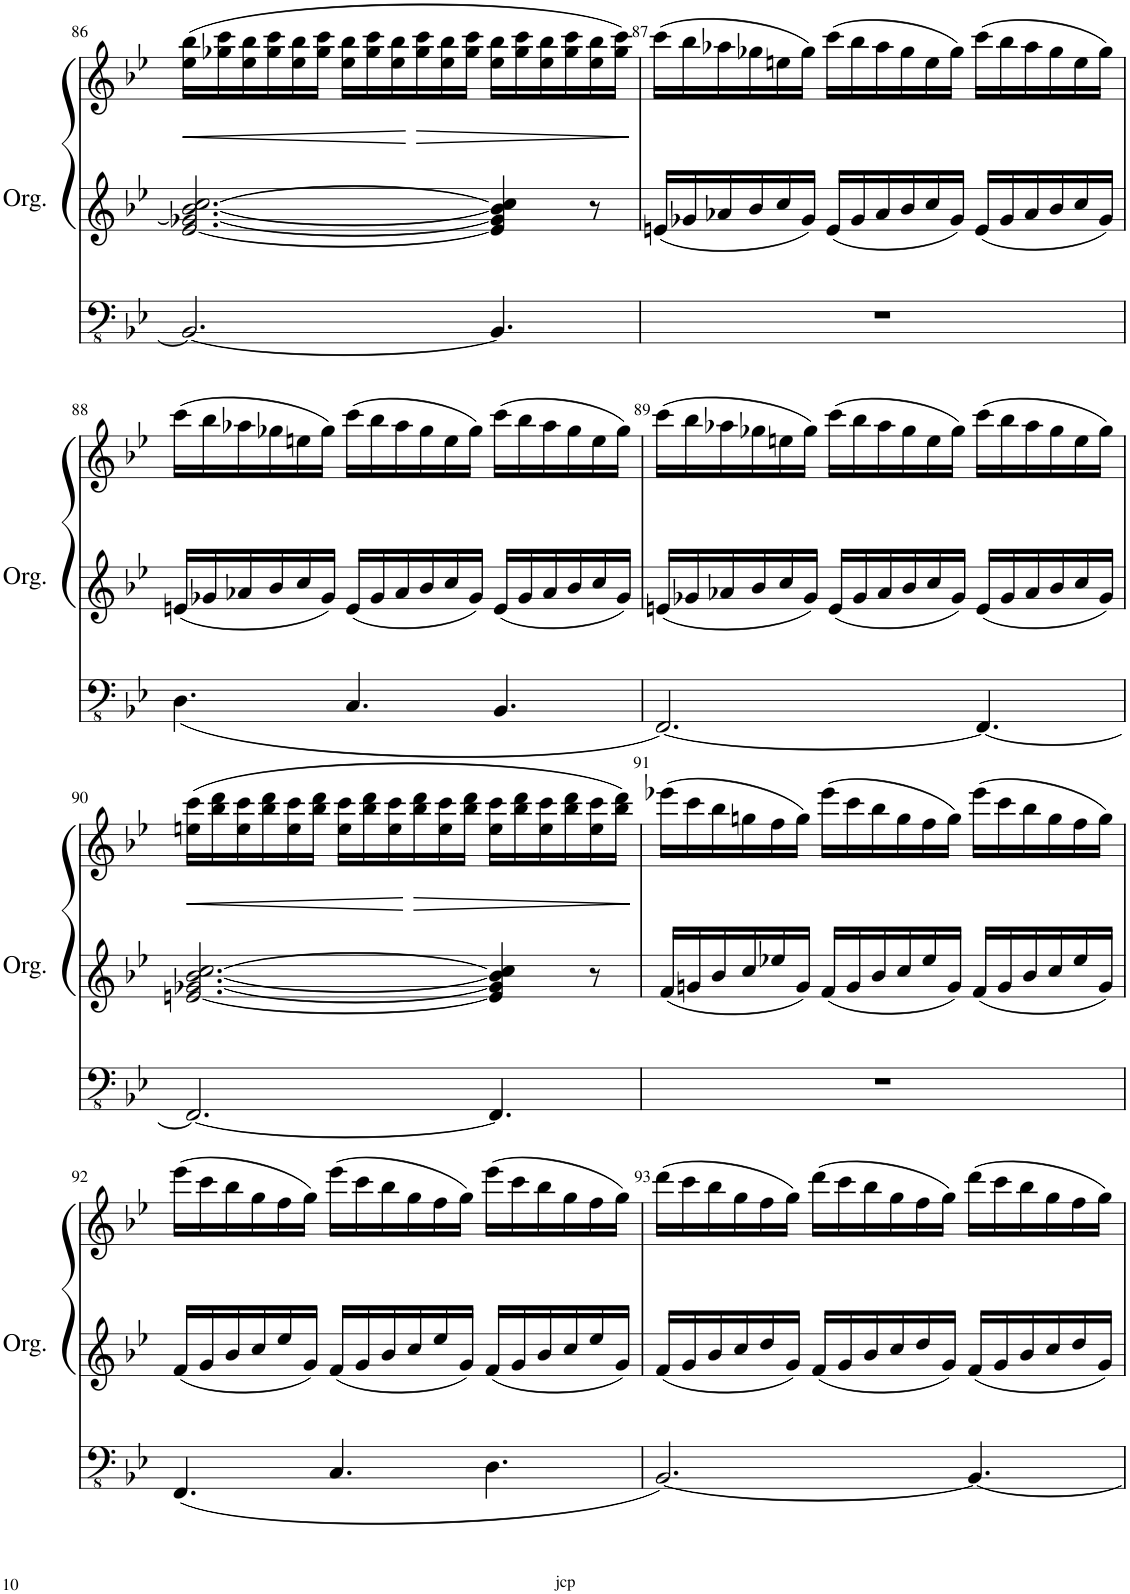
**kern	**kern	**kern	**dynam
*part1	*part1	*part1	*part1
*staff3	*staff2	*staff1	*staff1/2/3
*I"Orgue à tuyaux	*	*	*
*I'Org.	*	*	*
!!LO:PB:g=z
*clefFv4	*clefG2	*clefG2	*
*k[b-e-]	*k[b-e-]	*k[b-e-]	*
*M9/8	*M9/8	*M9/8	*
=86	=86	=86	=86
!	!	!	!LO:HP:b
2.BBB-/_	[2.e-/ 2.g-X/_ [2.b-/ [2.cc/	(16ee-\ 16bb-\LL	<
.	.	16gg-X\ 16ccc\	.
.	.	16ee-\ 16bb-\	.
.	.	16gg-\ 16ccc\	.
.	.	16ee-\ 16bb-\	.
.	.	16gg-\ 16ccc\JJ	.
.	.	16ee-\ 16bb-\LL	.
.	.	16gg-\ 16ccc\	.
.	.	16ee-\ 16bb-\	.
!	!	!	!LO:HP:n=1:b
.	.	16gg-\ 16ccc\	[ >
.	.	16ee-\ 16bb-\	.
.	.	16gg-\ 16ccc\JJ	.
4.BBB-/]	4e-/] 4g-/] 4b-/] 4cc/]	16ee-\ 16bb-\LL	.
.	.	16gg-\ 16ccc\	.
.	.	16ee-\ 16bb-\	.
.	.	16gg-\ 16ccc\	.
.	8r	16ee-\ 16bb-\	.
.	.	16gg-\ 16ccc\JJ)	.
.	.	.	]
=87	=87	=87	=87
8%9r	16en/LL	(16ccc\LL	.
.	16g-X/	16bb-\	.
.	16a-X/	16aa-X\	.
.	16b-/	16gg-X\	.
.	16cc/	16een\	.
.	16g-/JJ	16gg-\JJ)	.
.	16e/LL	(16ccc\LL	.
.	16g-/	16bb-\	.
.	16a-/	16aa-\	.
.	16b-/	16gg-\	.
.	16cc/	16ee\	.
.	16g-/JJ	16gg-\JJ)	.
.	16e/LL	(16ccc\LL	.
.	16g-/	16bb-\	.
.	16a-/	16aa-\	.
.	16b-/	16gg-\	.
.	16cc/	16ee\	.
.	16g-/JJ	16gg-\JJ)	.
!!LO:LB:g=z
=88	=88	=88	=88
4.DD\	16en/LL	(16ccc\LL	.
.	16g-X/	16bb-\	.
.	16a-X/	16aa-X\	.
.	16b-/	16gg-X\	.
.	16cc/	16een\	.
.	16g-/JJ	16gg-\JJ)	.
4.CC/	16e/LL	(16ccc\LL	.
.	16g-/	16bb-\	.
.	16a-/	16aa-\	.
.	16b-/	16gg-\	.
.	16cc/	16ee\	.
.	16g-/JJ	16gg-\JJ)	.
4.BBB-/	16e/LL	(16ccc\LL	.
.	16g-/	16bb-\	.
.	16a-/	16aa-\	.
.	16b-/	16gg-\	.
.	16cc/	16ee\	.
.	16g-/JJ	16gg-\JJ)	.
=89	=89	=89	=89
[2.FFF/	16en/LL	(16ccc\LL	.
.	16g-X/	16bb-\	.
.	16a-X/	16aa-X\	.
.	16b-/	16gg-X\	.
.	16cc/	16een\	.
.	16g-/JJ	16gg-\JJ)	.
.	16e/LL	(16ccc\LL	.
.	16g-/	16bb-\	.
.	16a-/	16aa-\	.
.	16b-/	16gg-\	.
.	16cc/	16ee\	.
.	16g-/JJ	16gg-\JJ)	.
4.FFF/_	16e/LL	(16ccc\LL	.
.	16g-/	16bb-\	.
.	16a-/	16aa-\	.
.	16b-/	16gg-\	.
.	16cc/	16ee\	.
.	16g-/JJ	16gg-\JJ)	.
!!LO:LB:g=z
=90	=90	=90	=90
!	!	!	!LO:HP:b
2.FFF/_	[2.en/ [2.g-X/ [2.b-/ [2.cc/	(16een\ 16ccc\LL	<
.	.	16bb-\ 16ddd\	.
.	.	16ee\ 16ccc\	.
.	.	16bb-\ 16ddd\	.
.	.	16ee\ 16ccc\	.
.	.	16bb-\ 16ddd\JJ	.
.	.	16ee\ 16ccc\LL	.
.	.	16bb-\ 16ddd\	.
.	.	16ee\ 16ccc\	.
!	!	!	!LO:HP:n=1:b
.	.	16bb-\ 16ddd\	[ >
.	.	16ee\ 16ccc\	.
.	.	16bb-\ 16ddd\JJ	.
4.FFF/]	4e/] 4g-/] 4b-/] 4cc/]	16ee\ 16ccc\LL	.
.	.	16bb-\ 16ddd\	.
.	.	16ee\ 16ccc\	.
.	.	16bb-\ 16ddd\	.
.	8r	16ee\ 16ccc\	.
.	.	16bb-\ 16ddd\JJ)	.
.	.	.	]
=91	=91	=91	=91
8%9r	16f/LL	(16eee-X\LL	.
.	16gn/	16ccc\	.
.	16b-/	16bb-\	.
.	16cc/	16ggn\	.
.	16ee-X/	16ff\	.
.	16g/JJ	16gg\JJ)	.
.	16f/LL	(16eee-\LL	.
.	16g/	16ccc\	.
.	16b-/	16bb-\	.
.	16cc/	16gg\	.
.	16ee-/	16ff\	.
.	16g/JJ	16gg\JJ)	.
.	16f/LL	(16eee-\LL	.
.	16g/	16ccc\	.
.	16b-/	16bb-\	.
.	16cc/	16gg\	.
.	16ee-/	16ff\	.
.	16g/JJ	16gg\JJ)	.
!!LO:LB:g=z
=92	=92	=92	=92
4.FFF/	16f/LL	(16eee-\LL	.
.	16g/	16ccc\	.
.	16b-/	16bb-\	.
.	16cc/	16gg\	.
.	16ee-/	16ff\	.
.	16g/JJ	16gg\JJ)	.
4.CC/	16f/LL	(16eee-\LL	.
.	16g/	16ccc\	.
.	16b-/	16bb-\	.
.	16cc/	16gg\	.
.	16ee-/	16ff\	.
.	16g/JJ	16gg\JJ)	.
4.DD\	16f/LL	(16eee-\LL	.
.	16g/	16ccc\	.
.	16b-/	16bb-\	.
.	16cc/	16gg\	.
.	16ee-/	16ff\	.
.	16g/JJ	16gg\JJ)	.
=93	=93	=93	=93
[2.BBB-/	16f/LL	(16ddd\LL	.
.	16g/	16ccc\	.
.	16b-/	16bb-\	.
.	16cc/	16gg\	.
.	16dd/	16ff\	.
.	16g/JJ	16gg\JJ)	.
.	16f/LL	(16ddd\LL	.
.	16g/	16ccc\	.
.	16b-/	16bb-\	.
.	16cc/	16gg\	.
.	16dd/	16ff\	.
.	16g/JJ	16gg\JJ)	.
4.BBB-/_	16f/LL	(16ddd\LL	.
.	16g/	16ccc\	.
.	16b-/	16bb-\	.
.	16cc/	16gg\	.
.	16dd/	16ff\	.
.	16g/JJ	16gg\JJ)	.
=	=	=	=
*-	*-	*-	*-
